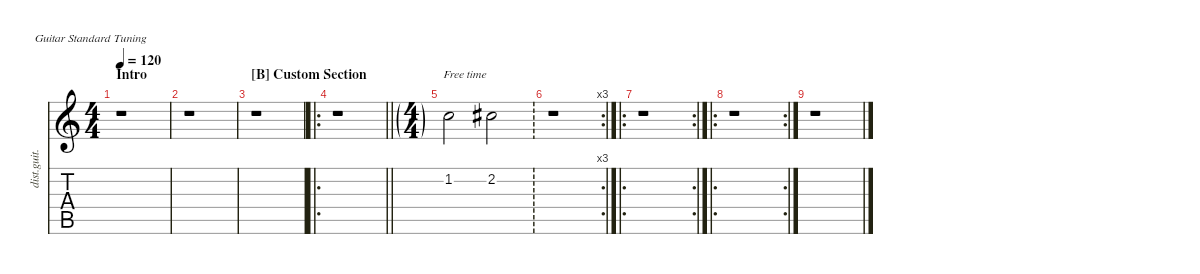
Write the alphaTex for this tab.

\defaultSystemsLayout 4
\hideDynamics
\bracketExtendMode nobrackets
\otherSystemsTrackNameOrientation horizontal
\track ("Distortion Guitar" "dist.guit.") {instrument distortionguitar}
\staff {score tabs}
\tuning (E4 B3 G3 D3 A2 E2)
\ts (4 4)
\section ("" "Intro")
\tempo 120
\clef g2
\ks c
r.1{dy mf instrument distortionguitar beam Down} |
r.1{beam Down} |
\section ("B" "Custom Section")
r.1{beam Down} |
\ro
\barLineRight lightlight
r.1{beam Down} |
\ft
1.2.2{beam Down} 2.2{acc #}.2{beam Down} |
\rc 3
\beaming (8 2 2 2 2)
r.1{beam Down} |
\ro
\rc 2
r.1{beam Down} |
\ro
\rc 2
r.1{beam Down} |
r.1{beam Down}
